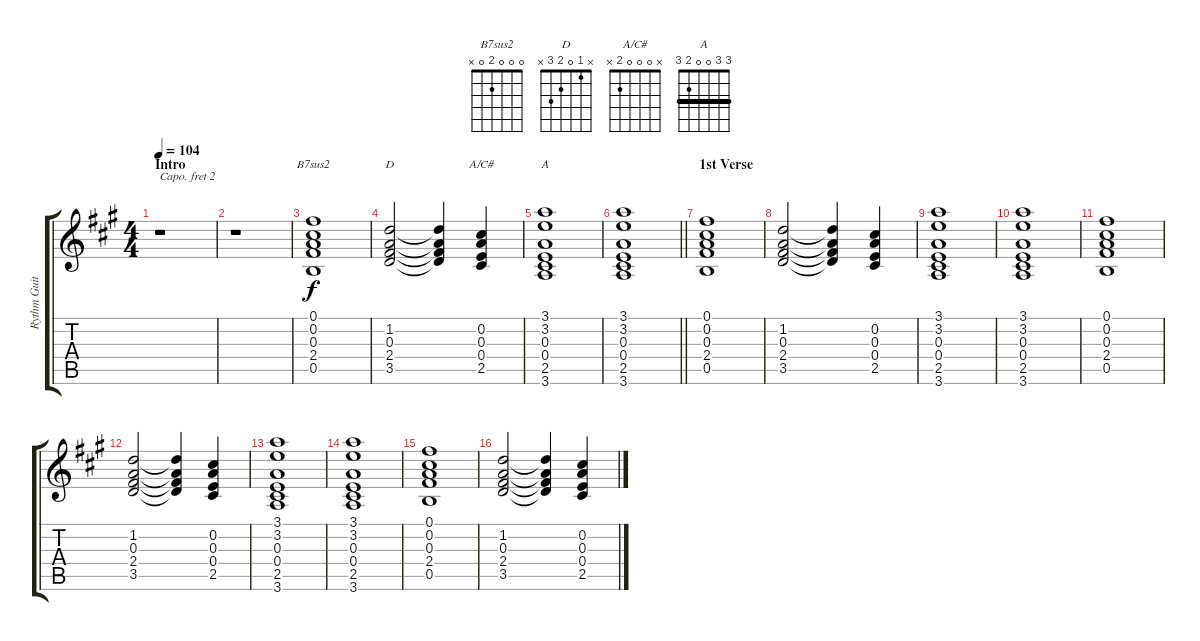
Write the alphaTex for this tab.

\track ("Rythm Guitar" "Rythm Guit") {instrument electricguitarclean}
\staff {score tabs}
\capo 2
\tuning (E4 B3 G3 D3 A2 E2) {hide}
\chord ("B7sus2" 0 0 0 2 0 x)
\chord ("D" x 1 0 2 3 x)
\chord ("A/C#" x 0 0 0 2 x)
\chord ("A" 3 3 0 0 2 3) {barre 3}
\ts (4 4)
\section ("" "Intro")
\tempo 104
\clef g2
\ks a
r.1{dy f instrument electricguitarclean} |
r.1 |
(0.1 0.2 0.3 2.4 0.5).1{ch "B7sus2"} |
(1.2 0.3 2.4 3.5).2{ch "D"} (1.2{t} 0.3{t} 2.4{t} 3.5{t}).4 (0.2 0.3 0.4 2.5).4{ch "A/C#"} |
(3.1 3.2 0.3 0.4 2.5 3.6).1{ch "A"} |
\barLineRight lightlight
(3.1 3.2 0.3 0.4 2.5 3.6).1 |
\section ("" "1st Verse")
(0.1 0.2 0.3 2.4 0.5).1 |
(1.2 0.3 2.4 3.5).2 (1.2{t} 0.3{t} 2.4{t} 3.5{t}).4 (0.2 0.3 0.4 2.5).4 |
(3.1 3.2 0.3 0.4 2.5 3.6).1 |
(3.1 3.2 0.3 0.4 2.5 3.6).1 |
(0.1 0.2 0.3 2.4 0.5).1 |
(1.2 0.3 2.4 3.5).2 (1.2{t} 0.3{t} 2.4{t} 3.5{t}).4 (0.2 0.3 0.4 2.5).4 |
(3.1 3.2 0.3 0.4 2.5 3.6).1 |
(3.1 3.2 0.3 0.4 2.5 3.6).1 |
(0.1 0.2 0.3 2.4 0.5).1 |
(1.2 0.3 2.4 3.5).2 (1.2{t} 0.3{t} 2.4{t} 3.5{t}).4 (0.2 0.3 0.4 2.5).4
